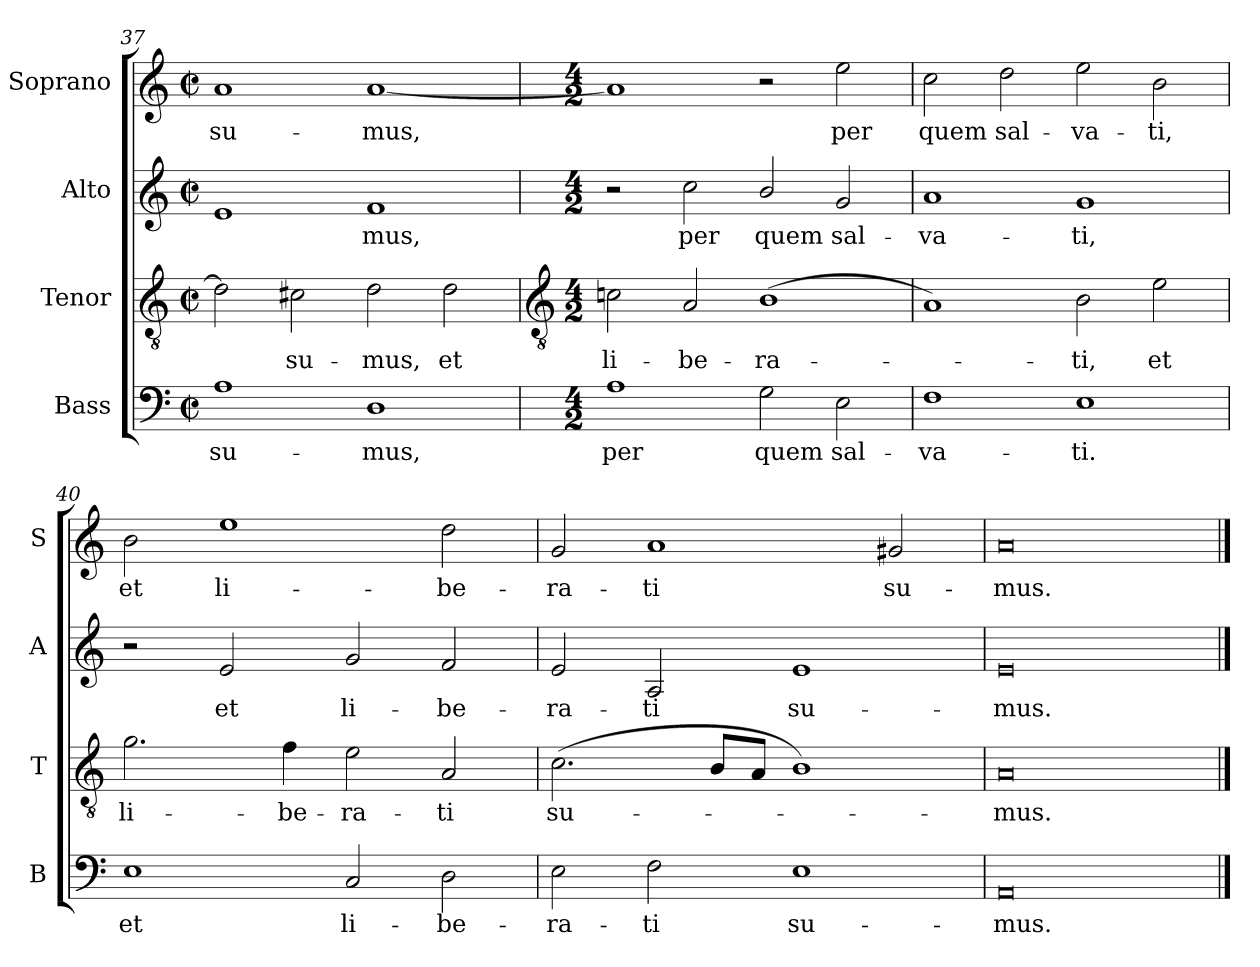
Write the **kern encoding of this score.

**kern	**text	**kern	**text	**kern	**text	**kern	**text
*part4	*part4	*part3	*part3	*part2	*part2	*part1	*part1
*staff4	*staff4	*staff3	*staff3	*staff2	*staff2	*staff1	*staff1
*I"Bass	*	*I"Tenor	*	*I"Alto	*	*I"Soprano	*
*I'B	*	*I'T	*	*I'A	*	*I'S	*
*clefF4	*	*clefGv2	*	*clefG2	*	*clefG2	*
*k[]	*	*k[]	*	*k[]	*	*k[]	*
*C:	*	*C:	*	*C:	*	*C:	*
*M4/2	*	*M4/2	*	*M4/2	*	*M4/2	*
*met(c|)	*	*met(c|)	*	*met(c|)	*	*met(c|)	*
=37	=37	=37	=37	=37	=37	=37	=37
!	!LO:LY:b	!	!	!	!	!	!LO:LY:b
1A	su-	2d]	.	1e	.	1a	su-
!	!	!	!LO:LY:b	!	!	!	!
.	.	2c#X	su-	.	.	.	.
!	!LO:LY:b	!	!LO:LY:b	!	!LO:LY:b	!	!LO:LY:b
1D	-mus,	2d	-mus,	1f	mus,	[1a	-mus,
!	!	!	!LO:LY:b	!	!	!	!
.	.	2d	et	.	.	.	.
!!LO:LB:g=z
=38	=38	=38	=38	=38	=38	=38	=38
*	*	*clefGv2	*	*	*	*	*
*M4/2	*	*M4/2	*	*M4/2	*	*M4/2	*
!	!LO:LY:b	!	!LO:LY:b	!	!	!	!
1A	per	2cn	li-	2r	.	1a]	.
!	!	!	!LO:LY:b	!	!LO:LY:b	!	!
.	.	2A	-be-	2cc	per	.	.
!	!LO:LY:b	!	!LO:LY:b	!	!LO:LY:b	!	!
2G	quem	(<1B	-ra-	2b/	quem	2r	.
!	!LO:LY:b	!	!	!	!LO:LY:b	!	!LO:LY:b
2E	sal-	.	.	2g	sal-	2ee	per
=39	=39	=39	=39	=39	=39	=39	=39
!	!LO:LY:b	!	!	!	!LO:LY:b	!	!LO:LY:b
1F	-va-	1A)	.	1a	-va-	2cc	quem
!	!	!	!	!	!	!	!LO:LY:b
.	.	.	.	.	.	2dd	sal-
!	!LO:LY:b	!	!LO:LY:b	!	!LO:LY:b	!	!LO:LY:b
1E	-ti.	2B	ti,	1g	-ti,	2ee	-va-
!	!	!	!LO:LY:b	!	!	!	!LO:LY:b
.	.	2e	et	.	.	2b	-ti,
=40	=40	=40	=40	=40	=40	=40	=40
!	!LO:LY:b	!	!LO:LY:b	!	!	!	!LO:LY:b
1E	et	2.g	li-	2r	.	2b	et
!	!	!	!	!	!LO:LY:b	!	!LO:LY:b
.	.	.	.	2e	et	1ee	li-
!	!	!	!LO:LY:b	!	!	!	!
.	.	4f	-be-	.	.	.	.
!	!LO:LY:b	!	!LO:LY:b	!	!LO:LY:b	!	!
2C	li-	2e	-ra-	2g	li-	.	.
!	!LO:LY:b	!	!LO:LY:b	!	!LO:LY:b	!	!LO:LY:b
2D	-be-	2A	-ti	2f	-be-	2dd	-be-
=41	=41	=41	=41	=41	=41	=41	=41
!	!LO:LY:b	!	!LO:LY:b	!	!LO:LY:b	!	!LO:LY:b
2E	-ra-	(<2.c	su-	2e	-ra-	2g	-ra-
!	!LO:LY:b	!	!	!	!LO:LY:b	!	!LO:LY:b
2F	-ti	.	.	2A	-ti	1a	-ti
.	.	8BL	.	.	.	.	.
.	.	8AJ	.	.	.	.	.
!	!LO:LY:b	!	!	!	!LO:LY:b	!	!
1E	su-	1B/)	.	1e	su-	.	.
!	!	!	!	!	!	!	!LO:LY:b
.	.	.	.	.	.	2g#X	su-
=42	=42	=42	=42	=42	=42	=42	=42
!	!LO:LY:b	!	!LO:LY:b	!	!LO:LY:b	!	!LO:LY:b
0AA	-mus.	0A	mus.	0e	-mus.	0a	-mus.
==	==	==	==	==	==	==	==
*-	*-	*-	*-	*-	*-	*-	*-
